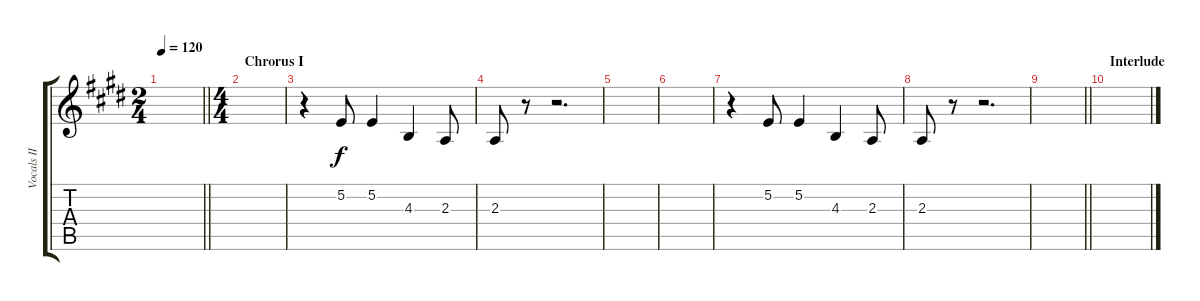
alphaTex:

\track ("Vocals II" "Vocals II") {instrument lead1square}
\staff {score tabs}
\tuning (E4 B3 G3 D3 A2 E2) {hide}
\ts (2 4)
\tempo 120
\clef g2
\barLineRight lightlight
\ks e
|
\ts (4 4)
\section ("" "Chrorus I")
|
r.4 5.2.8 5.2.4 4.3.4 2.3.8 |
2.3.8 r.8 r.2{d} |
|
|
r.4 5.2.8 5.2.4 4.3.4 2.3.8 |
2.3.8 r.8 r.2{d} |
\barLineRight lightlight
|
\section ("" "Interlude")
